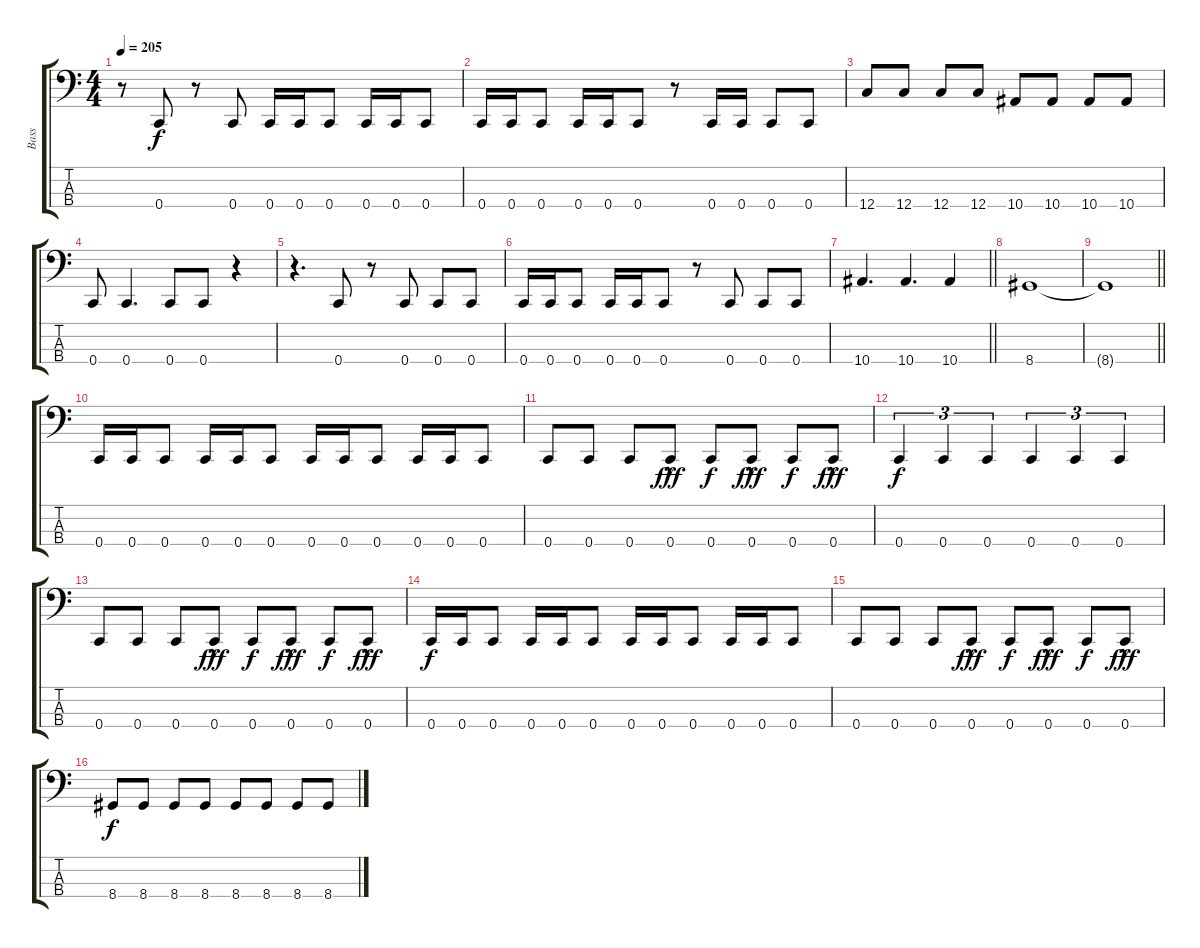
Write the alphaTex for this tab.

\track ("Bass" "Bass") {instrument electricbasspick}
\staff {score tabs}
\tuning (F2 C2 G1 C1) {hide}
\ts (4 4)
\tempo 205
\clef f4
\ks c
r.8{dy f} 0.4.8 r.8 0.4.8 0.4.16 0.4.16 0.4.8 0.4.16 0.4.16 0.4.8 |
0.4.16 0.4.16 0.4.8 0.4.16 0.4.16 0.4.8 r.8 0.4.16 0.4.16 0.4.8 0.4.8 |
12.4.8 12.4.8 12.4.8 12.4.8 10.4.8 10.4.8 10.4.8 10.4.8 |
0.4.8 0.4.4{d} 0.4.8 0.4.8 r.4 |
r.4{d} 0.4.8 r.8 0.4.8 0.4.8 0.4.8 |
0.4.16 0.4.16 0.4.8 0.4.16 0.4.16 0.4.8 r.8 0.4.8 0.4.8 0.4.8 |
\barLineRight lightlight
10.4.4{d} 10.4.4{d} 10.4.4 |
8.4.1 |
\barLineRight lightlight
8.4{t}.1 |
0.4.16 0.4.16 0.4.8 0.4.16 0.4.16 0.4.8 0.4.16 0.4.16 0.4.8 0.4.16 0.4.16 0.4.8 |
0.4.8 0.4.8 0.4.8 0.4{hac}.8{dy fff} 0.4.8{dy f} 0.4{hac}.8{dy fff} 0.4.8{dy f} 0.4{hac}.8{dy fff} |
0.4.4{tu (3 2) dy f} 0.4.4{tu (3 2)} 0.4.4{tu (3 2)} 0.4.4{tu (3 2)} 0.4.4{tu (3 2)} 0.4.4{tu (3 2)} |
0.4.8 0.4.8 0.4.8 0.4{hac}.8{dy fff} 0.4.8{dy f} 0.4{hac}.8{dy fff} 0.4.8{dy f} 0.4{hac}.8{dy fff} |
0.4.16{dy f} 0.4.16 0.4.8 0.4.16 0.4.16 0.4.8 0.4.16 0.4.16 0.4.8 0.4.16 0.4.16 0.4.8 |
0.4.8 0.4.8 0.4.8 0.4{hac}.8{dy fff} 0.4.8{dy f} 0.4{hac}.8{dy fff} 0.4.8{dy f} 0.4{hac}.8{dy fff} |
8.4.8{dy f} 8.4.8 8.4.8 8.4.8 8.4.8 8.4.8 8.4.8 8.4.8
